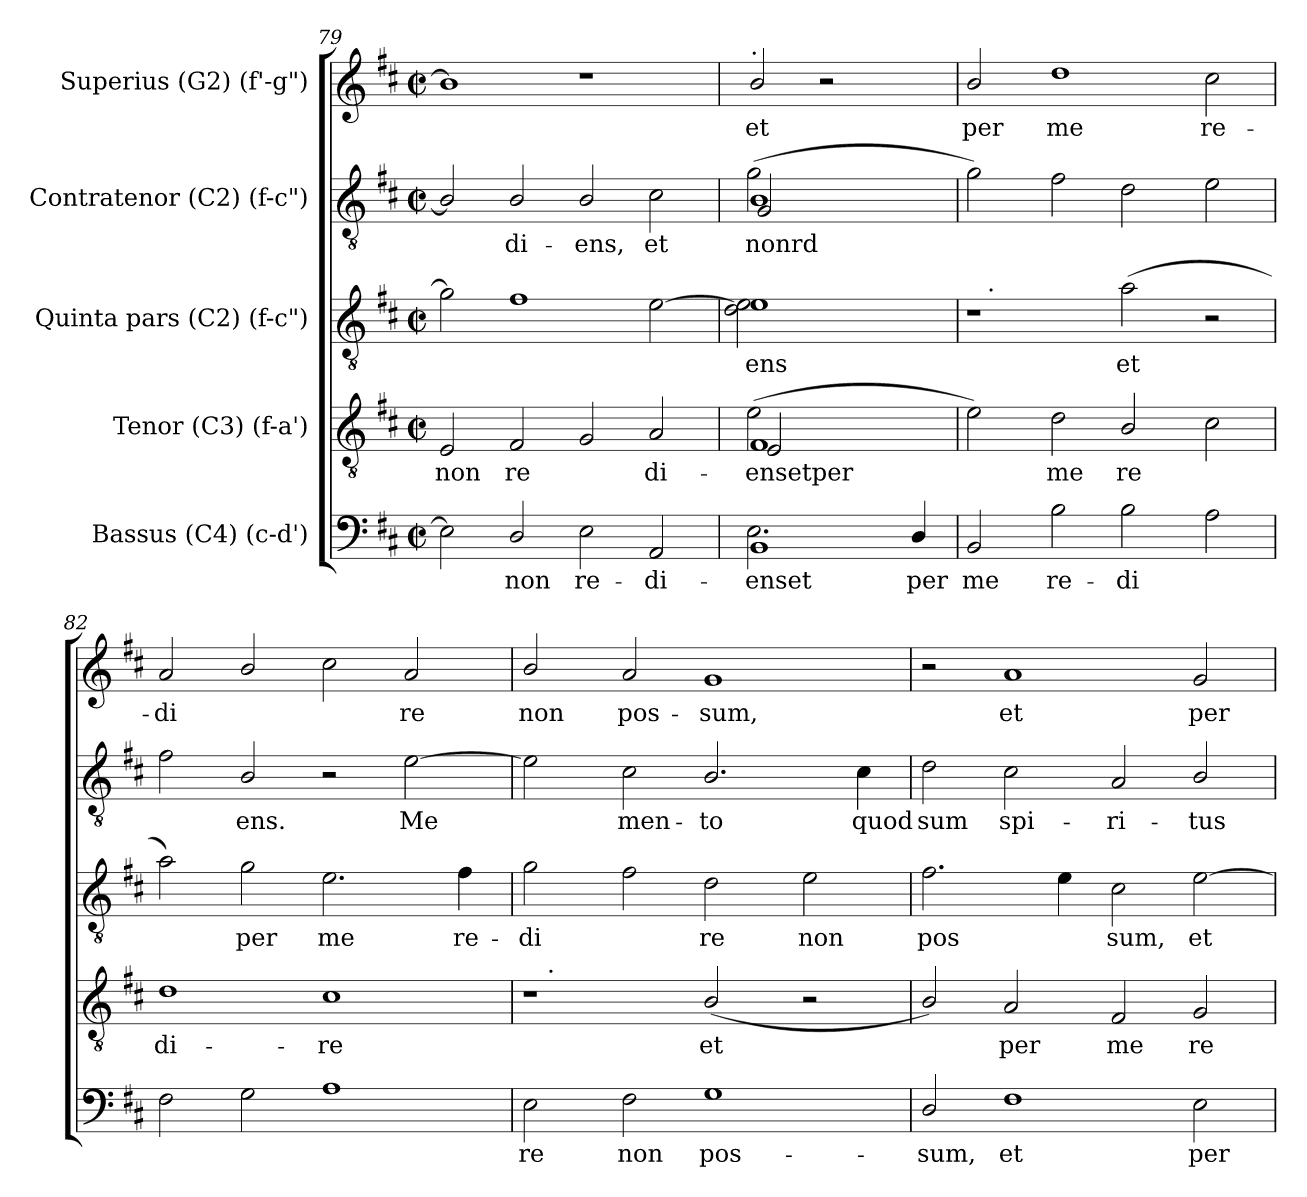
**kern	**text	**kern	**text	**kern	**text	**kern	**text	**kern	**text
*part5	*part5	*part4	*part4	*part3	*part3	*part2	*part2	*part1	*part1
*staff5	*staff5	*staff4	*staff4	*staff3	*staff3	*staff2	*staff2	*staff1	*staff1
*I"Bassus (C4)  (c-d')	*	*I"Tenor (C3)  (f-a')	*	*I"Quinta pars (C2)  (f-c")	*	*I"Contratenor (C2)  (f-c")	*	*I"Superius (G2)  (f'-g")	*
*clefF4	*	*clefGv2	*	*clefGv2	*	*clefGv2	*	*clefG2	*
*k[f#c#]	*	*k[f#c#]	*	*k[f#c#]	*	*k[f#c#]	*	*k[f#c#]	*
*D:	*	*D:	*	*D:	*	*D:	*	*D:	*
*M2/2	*	*M2/2	*	*M2/2	*	*M2/2	*	*M2/2	*
*met(c|)	*	*met(c|)	*	*met(c|)	*	*met(c|)	*	*met(c|)	*
=79	=79	=79	=79	=79	=79	=79	=79	=79	=79
!	!LO:LY:b:rj	!	!LO:LY:b:cj	!	!LO:LY:b:rj	!	!LO:LY:b:rj	!	!LO:LY:b:cj
2E\]	.	2E/	non	2g\]	--	2B/]	--	1b]	.
!	!LO:LY:b:rj	!	!LO:LY:b:cj	!	!LO:LY:b:rj	!	!LO:LY:b:rj	!	!
2D/	non	2F#/	re-	1f#	--	2B/	-di-	.	.
!	!LO:LY:b:rj	!	!LO:LY:b:cj	!	!	!	!LO:LY:b:rj	!	!
2E\	re-	2G/	--	.	.	2B/	-ens,	1r	.
!	!LO:LY:b:rj	!	!LO:LY:b:cj	!	!LO:LY:b:rj	!	!LO:LY:b:rj	!	!
2AA/	-di-	2A/	-di-	[>2e\	--	2c#\	et	.	.
=80	=80	=80	=80	=80	=80	=80	=80	=80	=80
*^	*	*	*	*	*	*	*	*	*
!	!	!	!	!	!	!	!	!	!LO:TX:a:t=.	!
!	!	!LO:LY:b:rj	!	!LO:LY:b:cj	!	!LO:LY:b:rj	!	!LO:LY:b:rj	!	!LO:LY:b:cj
*	*	*	*^	*	*^	*	*^	*	*	*
*	*	*	*	*^	*	*	*	*	*	*^	*	*	*
1BB	2.E\	-enset	1F#	2E/	(>2e\	-ensetper	1e	2e\] 2d\	-ens	1B	2G/	(>2g\	nonrd	2b/	et
.	.	.	.	4ryy	4ryy	.	.	4ryy	.	.	4ryy	4ryy	.	2r	.
.	2ryy	.	.	2ryy	2ryy	.	.	2ryy	.	.	2ryy	2ryy	.	.	.
!	!	!LO:LY:b:rj	!	!	!	!	!	!	!	!	!	!	!	!	!
4D/	.	per	4ryy	.	.	.	4ryy	.	.	4ryy	.	.	.	4ryy	.
*v	*v	*	*	*	*	*	*	*	*	*v	*v	*v	*	*	*
*	*	*v	*v	*v	*	*	*	*	*	*	*	*
!!LO:PB:g=z
=81	=81	=81	=81	=81	=81	=81	=81	=81	=81	=81
!	!LO:LY:b:rj	!	!LO:LY:b:cj	!	!	!	!	!LO:LY:b:rj	!	!LO:LY:b:cj
2BB/	me	2e\)	.	1r	16ryy	.	2g\)	.	2b/	per
!	!	!	!	!	!LO:TX:a:t=.	!	!	!	!	!
.	.	.	.	.	1ryy	.	.	.	.	.
!	!LO:LY:b:rj	!	!LO:LY:b:cj	!	!	!	!	!LO:LY:b:rj	!	!LO:LY:b:cj
2B\	re-	2d\	me	.	.	.	2f#\	.	1dd	me
!	!LO:LY:b:rj	!	!LO:LY:b:cj	!	!	!LO:LY:b:rj	!	!LO:LY:b:rj	!	!
2B\	-di-	2B/	re-	(>2a\	.	et	2d\	.	.	.
.	.	.	.	.	2...ryy	.	.	.	.	.
!	!LO:LY:b:rj	!	!LO:LY:b:cj	!	!	!	!	!LO:LY:b:rj	!	!LO:LY:b:cj
2A\	--	2c#\	--	2r	.	.	2e\	.	2cc#\	re-
=82	=82	=82	=82	=82	=82	=82	=82	=82	=82	=82
!	!LO:LY:b:rj	!	!LO:LY:b:cj	!	!	!LO:LY:b:rj	!	!LO:LY:b:rj	!	!LO:LY:b:cj
*	*	*	*	*v	*v	*	*	*	*	*
2F#\	--	1d	-di-	2a\)	.	2f#\	-	2a/	-di-
!	!LO:LY:b:rj	!	!	!	!LO:LY:b:rj	!	!LO:LY:b:rj	!	!LO:LY:b:cj
2G\	--	.	.	2g\	per	2B/	-ens.	2b/	--
!	!LO:LY:b:rj	!	!LO:LY:b:cj	!	!LO:LY:b:rj	!	!	!	!LO:LY:b:cj
1A	--	1c#	-re	2.e\	me	2r	.	2cc#\	--
!	!	!	!	!	!	!	!LO:LY:b:rj	!	!LO:LY:b:cj
.	.	.	.	.	.	[>2e\	Me-	2a/	-re
!	!	!	!	!	!LO:LY:b:rj	!	!	!	!
.	.	.	.	4f#\	re-	.	.	.	.
=83	=83	=83	=83	=83	=83	=83	=83	=83	=83
!	!LO:LY:b:rj	!	!	!	!LO:LY:b:rj	!	!LO:LY:b:rj	!	!LO:LY:b:cj
*	*	*^	*	*	*	*	*	*	*
2E\	-re	1r	16ryy	.	2g\	-di-	2e\]	--	2b/	non
!	!	!	!LO:TX:a:t=.	!	!	!	!	!	!	!
.	.	.	1ryy	.	.	.	.	.	.	.
!	!LO:LY:b:rj	!	!	!	!	!LO:LY:b:rj	!	!LO:LY:b:rj	!	!LO:LY:b:cj
2F#\	non	.	.	.	2f#\	--	2c#\	-men-	2a/	pos-
!	!LO:LY:b:rj	!	!	!LO:LY:b:cj	!	!LO:LY:b:rj	!	!LO:LY:b:rj	!	!LO:LY:b:cj
1G	pos-	(<2B/	.	et	2d\	-re	2.B/	-to	1g	-sum,
.	.	.	2...ryy	.	.	.	.	.	.	.
!	!	!	!	!	!	!LO:LY:b:rj	!	!	!	!
.	.	2r	.	.	2e\	non	.	.	.	.
!	!	!	!	!	!	!	!	!LO:LY:b:rj	!	!
.	.	.	.	.	.	.	4c#\	quod	.	.
=84	=84	=84	=84	=84	=84	=84	=84	=84	=84	=84
!	!LO:LY:b:rj	!	!	!LO:LY:b:cj	!	!LO:LY:b:rj	!	!LO:LY:b:rj	!	!
*	*	*v	*v	*	*	*	*	*	*	*
2D/	-sum,	2B/)	.	2.f#\	pos-	2d\	sum	2r	.
!	!LO:LY:b:rj	!	!LO:LY:b:cj	!	!	!	!LO:LY:b:rj	!	!LO:LY:b:cj
1F#	et	2A/	per	.	.	2c#\	spi-	1a	et
!	!	!	!	!	!LO:LY:b:rj	!	!	!	!
.	.	.	.	4e\	--	.	.	.	.
!	!	!	!LO:LY:b:cj	!	!LO:LY:b:rj	!	!LO:LY:b:rj	!	!
.	.	2F#/	me	2c#\	-sum,	2A/	-ri-	.	.
!	!LO:LY:b:rj	!	!LO:LY:b:cj	!	!LO:LY:b:rj	!	!LO:LY:b:rj	!	!LO:LY:b:cj
2E\	per	2G/	re-	[>2e\	et	2B/	-tus	2g/	per
=	=	=	=	=	=	=	=	=	=
*-	*-	*-	*-	*-	*-	*-	*-	*-	*-
